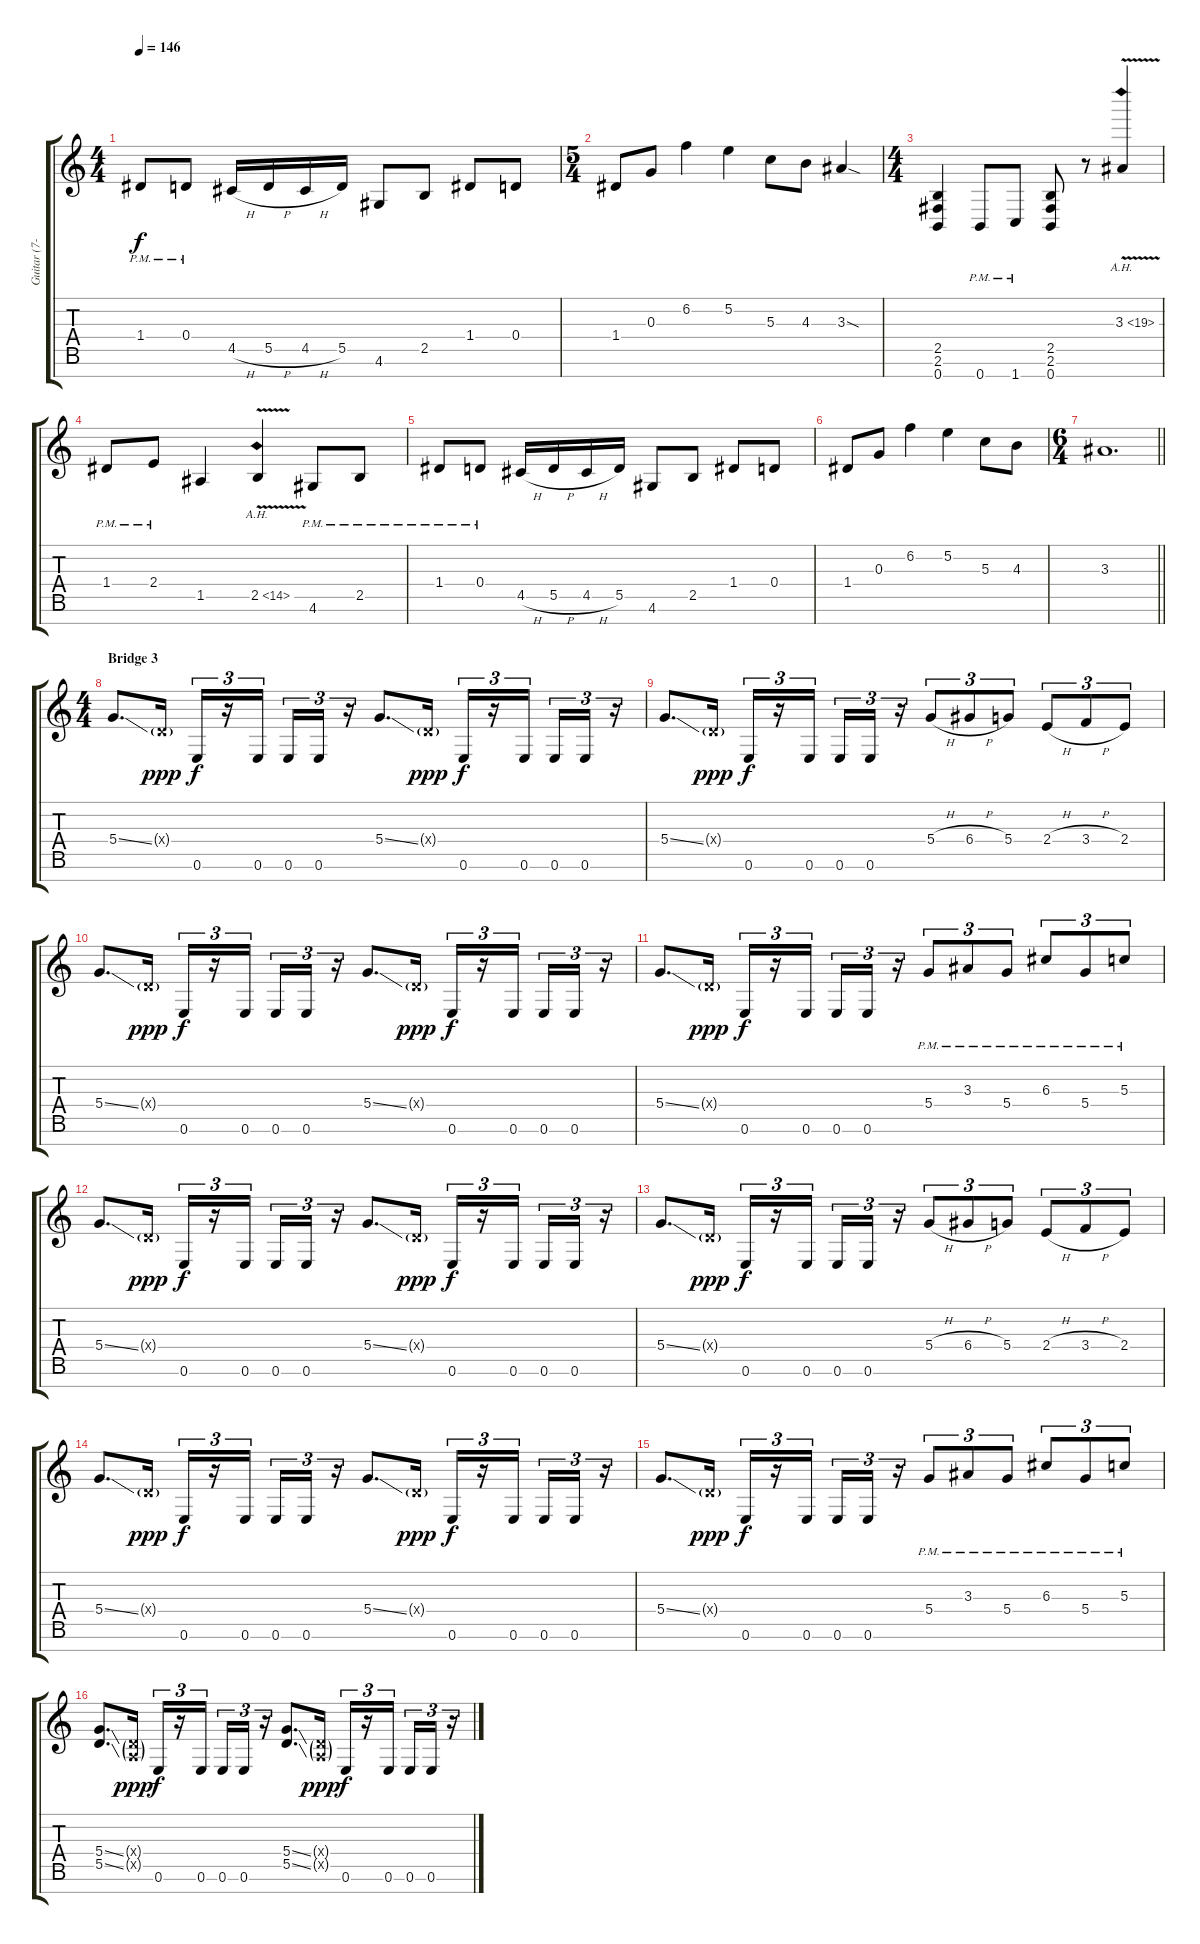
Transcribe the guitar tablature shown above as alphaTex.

\track ("Guitar (7-string)" "Guitar (7-") {instrument distortionguitar}
\staff {score tabs}
\tuning (E4 B3 G3 D3 A2 E2 B1) {hide}
\ts (4 4)
\tempo 146
\clef g2
\ks c
1.4{pm}.8{dy f} 0.4{pm}.8 4.5{h}.16 5.5{h}.16 4.5{h}.16 5.5.16 4.6.8 2.5.8 1.4.8 0.4.8 |
\ts (5 4)
1.4.8 0.3.8 6.2.4 5.2.4 5.3.8 4.3.8 3.3{sod}.4 |
\ts (4 4)
(2.5 2.6 0.7).4 0.7{pm}.8 1.7{pm}.8 (2.5 2.6 0.7).8 r.8 3.3{ah 16 v}.4 |
1.4{pm}.8 2.4{pm}.8 1.5.4 2.5{ah 12 v}.4 4.6{pm}.8 2.5{pm}.8 |
1.4{pm}.8 0.4{pm}.8 4.5{h}.16 5.5{h}.16 4.5{h}.16 5.5.16 4.6.8 2.5.8 1.4.8 0.4.8 |
1.4.8 0.3.8 6.2.4 5.2.4 5.3.8 4.3.8 |
\ts (6 4)
\barLineRight lightlight
3.3.1{d} |
\ts (4 4)
\section ("" "Bridge 3")
5.4{ss}.8{d} 0.4{g x}.16{dy ppp} 0.6.16{tu (3 2) dy f} r.16{tu (3 2)} 0.6.16{tu (3 2) beam splitsecondary} 0.6.16{tu (3 2)} 0.6.16{tu (3 2)} r.16{tu (3 2)} 5.4{ss}.8{d} 0.4{g x}.16{dy ppp} 0.6.16{tu (3 2) dy f} r.16{tu (3 2)} 0.6.16{tu (3 2) beam splitsecondary} 0.6.16{tu (3 2)} 0.6.16{tu (3 2)} r.16{tu (3 2)} |
5.4{ss}.8{d} 0.4{g x}.16{dy ppp} 0.6.16{tu (3 2) dy f} r.16{tu (3 2)} 0.6.16{tu (3 2) beam splitsecondary} 0.6.16{tu (3 2)} 0.6.16{tu (3 2)} r.16{tu (3 2)} 5.4{h}.8{tu (3 2)} 6.4{h}.8{tu (3 2)} 5.4.8{tu (3 2)} 2.4{h}.8{tu (3 2)} 3.4{h}.8{tu (3 2)} 2.4.8{tu (3 2)} |
5.4{ss}.8{d} 0.4{g x}.16{dy ppp} 0.6.16{tu (3 2) dy f} r.16{tu (3 2)} 0.6.16{tu (3 2) beam splitsecondary} 0.6.16{tu (3 2)} 0.6.16{tu (3 2)} r.16{tu (3 2)} 5.4{ss}.8{d} 0.4{g x}.16{dy ppp} 0.6.16{tu (3 2) dy f} r.16{tu (3 2)} 0.6.16{tu (3 2) beam splitsecondary} 0.6.16{tu (3 2)} 0.6.16{tu (3 2)} r.16{tu (3 2)} |
5.4{ss}.8{d} 0.4{g x}.16{dy ppp} 0.6.16{tu (3 2) dy f} r.16{tu (3 2)} 0.6.16{tu (3 2) beam splitsecondary} 0.6.16{tu (3 2)} 0.6.16{tu (3 2)} r.16{tu (3 2)} 5.4{pm}.8{tu (3 2)} 3.3{pm}.8{tu (3 2)} 5.4{pm}.8{tu (3 2)} 6.3{pm}.8{tu (3 2)} 5.4{pm}.8{tu (3 2)} 5.3{pm}.8{tu (3 2)} |
5.4{ss}.8{d} 0.4{g x}.16{dy ppp} 0.6.16{tu (3 2) dy f} r.16{tu (3 2)} 0.6.16{tu (3 2) beam splitsecondary} 0.6.16{tu (3 2)} 0.6.16{tu (3 2)} r.16{tu (3 2)} 5.4{ss}.8{d} 0.4{g x}.16{dy ppp} 0.6.16{tu (3 2) dy f} r.16{tu (3 2)} 0.6.16{tu (3 2) beam splitsecondary} 0.6.16{tu (3 2)} 0.6.16{tu (3 2)} r.16{tu (3 2)} |
5.4{ss}.8{d} 0.4{g x}.16{dy ppp} 0.6.16{tu (3 2) dy f} r.16{tu (3 2)} 0.6.16{tu (3 2) beam splitsecondary} 0.6.16{tu (3 2)} 0.6.16{tu (3 2)} r.16{tu (3 2)} 5.4{h}.8{tu (3 2)} 6.4{h}.8{tu (3 2)} 5.4.8{tu (3 2)} 2.4{h}.8{tu (3 2)} 3.4{h}.8{tu (3 2)} 2.4.8{tu (3 2)} |
5.4{ss}.8{d} 0.4{g x}.16{dy ppp} 0.6.16{tu (3 2) dy f} r.16{tu (3 2)} 0.6.16{tu (3 2) beam splitsecondary} 0.6.16{tu (3 2)} 0.6.16{tu (3 2)} r.16{tu (3 2)} 5.4{ss}.8{d} 0.4{g x}.16{dy ppp} 0.6.16{tu (3 2) dy f} r.16{tu (3 2)} 0.6.16{tu (3 2) beam splitsecondary} 0.6.16{tu (3 2)} 0.6.16{tu (3 2)} r.16{tu (3 2)} |
5.4{ss}.8{d} 0.4{g x}.16{dy ppp} 0.6.16{tu (3 2) dy f} r.16{tu (3 2)} 0.6.16{tu (3 2) beam splitsecondary} 0.6.16{tu (3 2)} 0.6.16{tu (3 2)} r.16{tu (3 2)} 5.4{pm}.8{tu (3 2)} 3.3{pm}.8{tu (3 2)} 5.4{pm}.8{tu (3 2)} 6.3{pm}.8{tu (3 2)} 5.4{pm}.8{tu (3 2)} 5.3{pm}.8{tu (3 2)} |
(5.4{ss} 5.5{ss}).8{d} (0.4{g x} 0.5{g x}).16{dy ppp} 0.6.16{tu (3 2) dy f} r.16{tu (3 2)} 0.6.16{tu (3 2) beam splitsecondary} 0.6.16{tu (3 2)} 0.6.16{tu (3 2)} r.16{tu (3 2)} (5.4{ss} 5.5{ss}).8{d} (0.4{g x} 0.5{g x}).16{dy ppp} 0.6.16{tu (3 2) dy f} r.16{tu (3 2)} 0.6.16{tu (3 2) beam splitsecondary} 0.6.16{tu (3 2)} 0.6.16{tu (3 2)} r.16{tu (3 2)}
